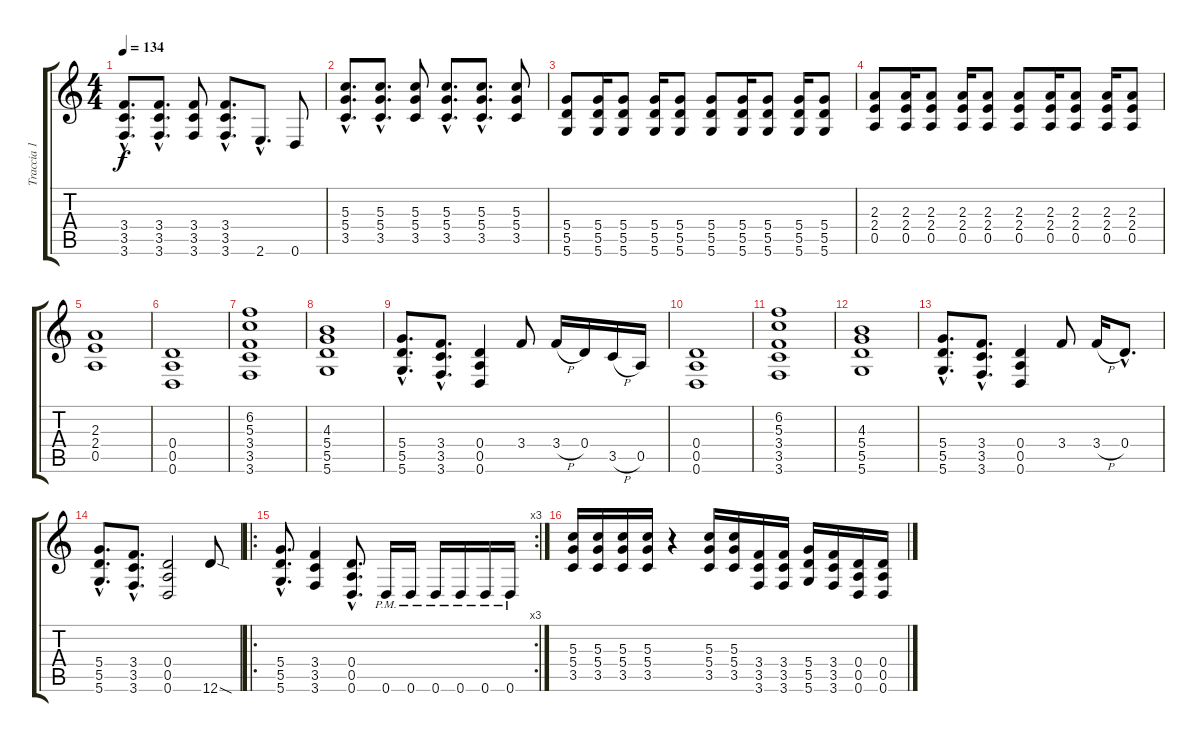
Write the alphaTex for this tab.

\track ("Traccia 1" "Traccia 1") {instrument distortionguitar}
\staff {score tabs}
\tuning (E4 B3 G3 D3 A2 D2) {hide}
\ts (4 4)
\tempo 134
\clef g2
\ks c
(3.4{hac} 3.5{hac} 3.6{hac}).8{d dy f} (3.4{hac} 3.5{hac} 3.6{hac}).8{d} (3.4 3.5 3.6).8 (3.4{hac} 3.5{hac} 3.6{hac}).8{d} 2.6{hac}.8{d} 0.6.8 |
(5.3{hac} 5.4{hac} 3.5{hac}).8{d} (5.3{hac} 5.4{hac} 3.5{hac}).8{d} (5.3 5.4 3.5).8 (5.3{hac} 5.4{hac} 3.5{hac}).8{d} (5.3{hac} 5.4{hac} 3.5{hac}).8{d} (5.3 5.4 3.5).8 |
(5.4 5.5 5.6).8 (5.4 5.5 5.6).16 (5.4 5.5 5.6).8 (5.4 5.5 5.6).16 (5.4 5.5 5.6).8 (5.4 5.5 5.6).8 (5.4 5.5 5.6).16 (5.4 5.5 5.6).8 (5.4 5.5 5.6).16 (5.4 5.5 5.6).8 |
(2.3 2.4 0.5).8 (2.3 2.4 0.5).16 (2.3 2.4 0.5).8 (2.3 2.4 0.5).16 (2.3 2.4 0.5).8 (2.3 2.4 0.5).8 (2.3 2.4 0.5).16 (2.3 2.4 0.5).8 (2.3 2.4 0.5).16 (2.3 2.4 0.5).8 |
(2.3 2.4 0.5).1 |
(0.4 0.5 0.6).1 |
(6.2 5.3 3.4 3.5 3.6).1 |
(4.3 5.4 5.5 5.6).1 |
(5.4{hac} 5.5{hac} 5.6{hac}).8{d} (3.4{hac} 3.5{hac} 3.6{hac}).8{d} (0.4 0.5 0.6).4 3.4.8 3.4{h}.16 0.4.16 3.5{h}.16 0.5.16 |
(0.4 0.5 0.6).1 |
(6.2 5.3 3.4 3.5 3.6).1 |
(4.3 5.4 5.5 5.6).1 |
(5.4{hac} 5.5{hac} 5.6{hac}).8{d} (3.4{hac} 3.5{hac} 3.6{hac}).8{d} (0.4 0.5 0.6).4 3.4.8 3.4{h}.16 0.4{hac}.8{d} |
(5.4{hac} 5.5{hac} 5.6{hac}).8{d} (3.4{hac} 3.5{hac} 3.6{hac}).8{d} (0.4 0.5 0.6).2 12.6{sod}.8 |
\ro
\rc 3
(5.4{hac} 5.5{hac} 5.6{hac}).8{d} (3.4 3.5 3.6).4 (0.4{hac} 0.5{hac} 0.6{hac}).8{d} 0.6{pm}.16 0.6{pm}.16 0.6{pm}.16 0.6{pm}.16 0.6{pm}.16 0.6{pm}.16 |
(5.3 5.4 3.5).16 (5.3 5.4 3.5).16 (5.3 5.4 3.5).16 (5.3 5.4 3.5).16 r.4 (5.3 5.4 3.5).16 (5.3 5.4 3.5).16 (3.4 3.5 3.6).16 (3.4 3.5 3.6).16 (5.4 5.5 5.6).16 (3.4 3.5 3.6).16 (0.4 0.5 0.6).16 (0.4 0.5 0.6).16
